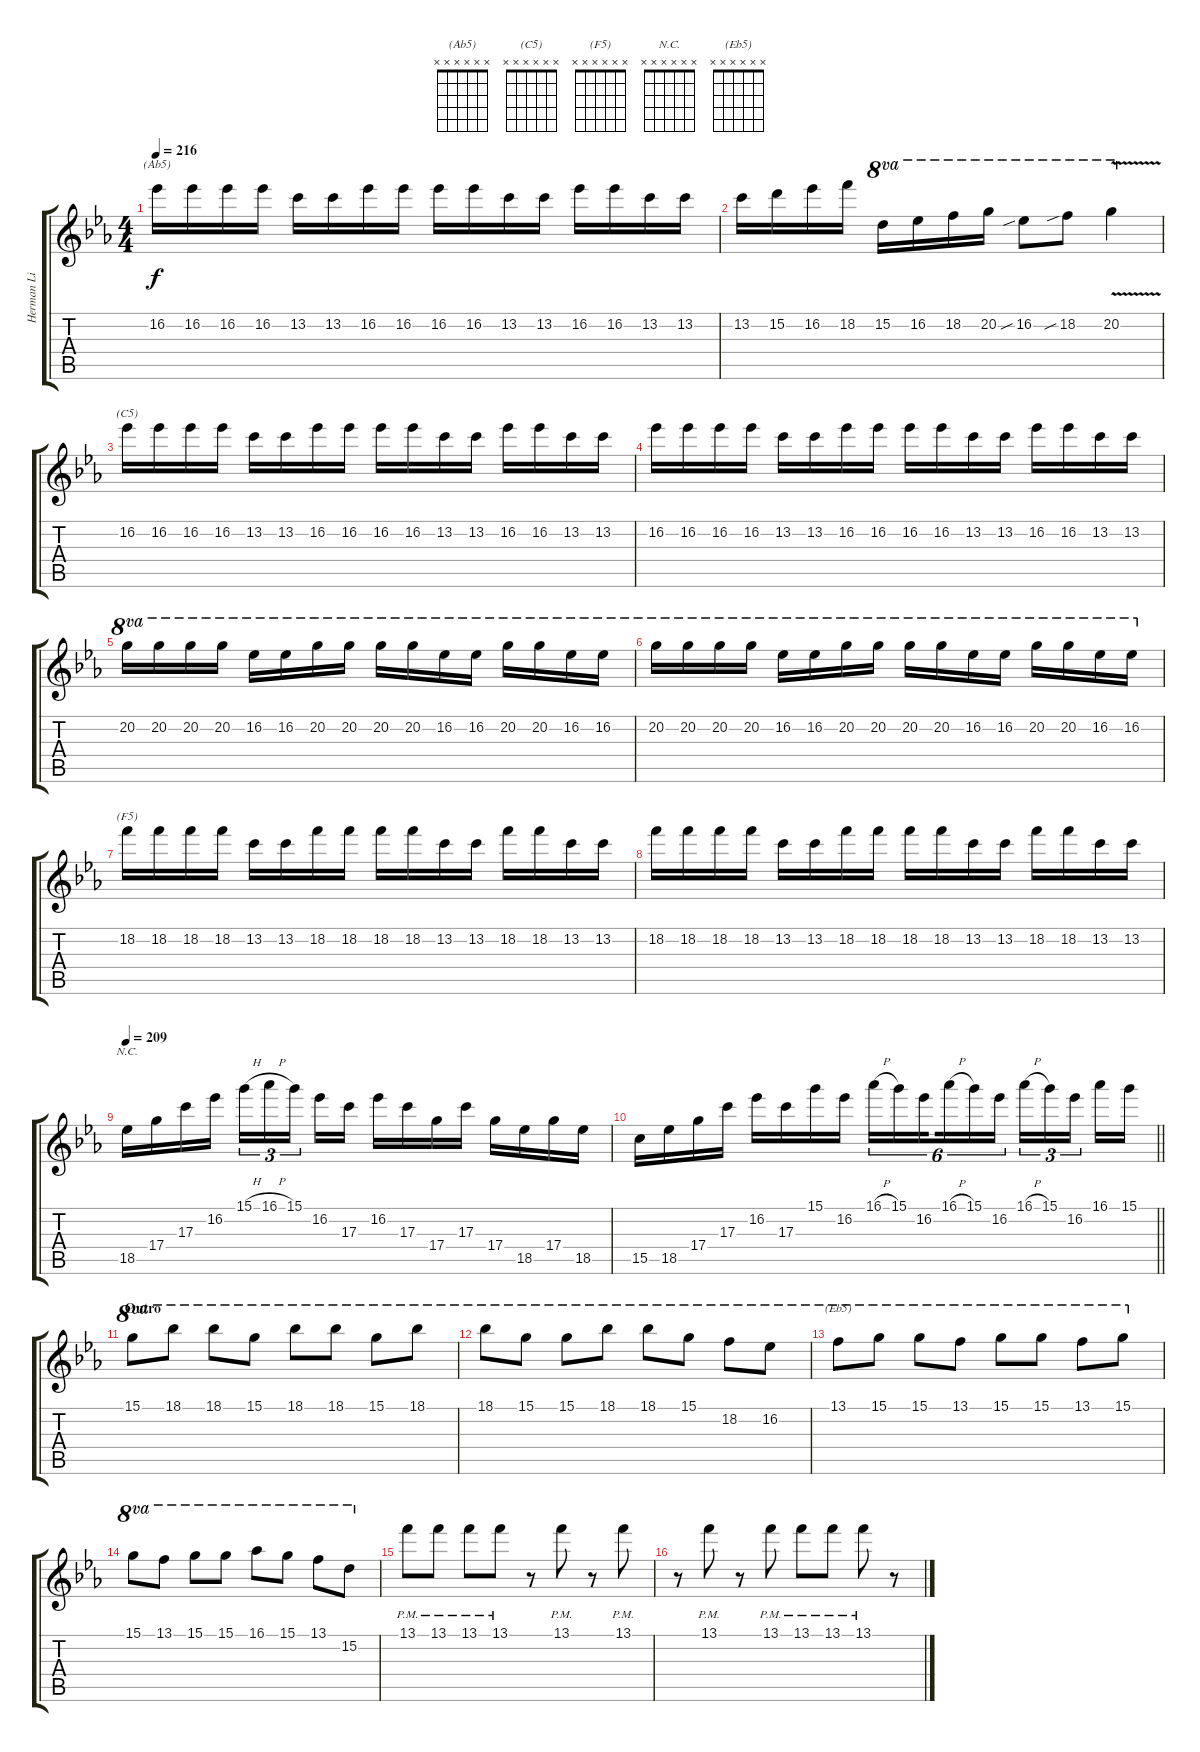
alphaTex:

\track ("Herman Li (Lead 1 and Rhythm)" "Herman Li ") {instrument distortionguitar}
\staff {score tabs}
\tuning (E4 B3 G3 D3 A2 E2) {hide}
\chord ("(Ab5)" x x x x x x)
\chord ("(C5)" x x x x x x)
\chord ("(F5)" x x x x x x)
\chord ("N.C." x x x x x x)
\chord ("(Eb5)" x x x x x x)
\ts (4 4)
\tempo 216
\clef g2
\ks eb
16.2.16{ch "(Ab5)" dy f} 16.2.16 16.2.16 16.2.16 13.2.16 13.2.16 16.2.16 16.2.16 16.2.16 16.2.16 13.2.16 13.2.16 16.2.16 16.2.16 13.2.16 13.2.16 |
13.2.16 15.2.16 16.2.16 18.2.16 15.2.16{ot 8va} 16.2.16{ot 8va} 18.2.16{ot 8va} 20.2.16{ot 8va} 16.2{sib}.8{ot 8va} 18.2{sib}.8{ot 8va} 20.2{v}.4{ot 8va} |
16.2.16{ch "(C5)"} 16.2.16 16.2.16 16.2.16 13.2.16 13.2.16 16.2.16 16.2.16 16.2.16 16.2.16 13.2.16 13.2.16 16.2.16 16.2.16 13.2.16 13.2.16 |
16.2.16 16.2.16 16.2.16 16.2.16 13.2.16 13.2.16 16.2.16 16.2.16 16.2.16 16.2.16 13.2.16 13.2.16 16.2.16 16.2.16 13.2.16 13.2.16 |
20.2.16{ot 8va} 20.2.16{ot 8va} 20.2.16{ot 8va} 20.2.16{ot 8va} 16.2.16{ot 8va} 16.2.16{ot 8va} 20.2.16{ot 8va} 20.2.16{ot 8va} 20.2.16{ot 8va} 20.2.16{ot 8va} 16.2.16{ot 8va} 16.2.16{ot 8va} 20.2.16{ot 8va} 20.2.16{ot 8va} 16.2.16{ot 8va} 16.2.16{ot 8va} |
20.2.16{ot 8va} 20.2.16{ot 8va} 20.2.16{ot 8va} 20.2.16{ot 8va} 16.2.16{ot 8va} 16.2.16{ot 8va} 20.2.16{ot 8va} 20.2.16{ot 8va} 20.2.16{ot 8va} 20.2.16{ot 8va} 16.2.16{ot 8va} 16.2.16{ot 8va} 20.2.16{ot 8va} 20.2.16{ot 8va} 16.2.16{ot 8va} 16.2.16{ot 8va} |
18.2.16{ch "(F5)"} 18.2.16 18.2.16 18.2.16 13.2.16 13.2.16 18.2.16 18.2.16 18.2.16 18.2.16 13.2.16 13.2.16 18.2.16 18.2.16 13.2.16 13.2.16 |
18.2.16 18.2.16 18.2.16 18.2.16 13.2.16 13.2.16 18.2.16 18.2.16 18.2.16 18.2.16 13.2.16 13.2.16 18.2.16 18.2.16 13.2.16 13.2.16 |
\tempo 209
18.5.16{ch "N.C."} 17.4.16 17.3.16 16.2.16 15.1{h}.16{tu (3 2)} 16.1{h}.16{tu (3 2)} 15.1.16{tu (3 2) beam splitsecondary} 16.2.16 17.3.16 16.2.16 17.3.16 17.4.16 17.3.16 17.4.16 18.5.16 17.4.16 18.5.16 |
\barLineRight lightlight
15.5.16 18.5.16 17.4.16 17.3.16 16.2.16 17.3.16 15.1.16 16.2.16 16.1{h}.16{tu (6 4)} 15.1.16{tu (6 4)} 16.2.16{tu (6 4) beam splitsecondary} 16.1{h}.16{tu (6 4)} 15.1.16{tu (6 4)} 16.2.16{tu (6 4)} 16.1{h}.16{tu (3 2)} 15.1.16{tu (3 2)} 16.2.16{tu (3 2) beam splitsecondary} 16.1.16 15.1.16 |
\section ("" "Outro")
15.1.8{ot 8va} 18.1.8{ot 8va} 18.1.8{ot 8va} 15.1.8{ot 8va} 18.1.8{ot 8va} 18.1.8{ot 8va} 15.1.8{ot 8va} 18.1.8{ot 8va} |
18.1.8{ot 8va} 15.1.8{ot 8va} 15.1.8{ot 8va} 18.1.8{ot 8va} 18.1.8{ot 8va} 15.1.8{ot 8va} 18.2.8{ot 8va} 16.2.8{ot 8va} |
13.1.8{ch "(Eb5)" ot 8va} 15.1.8{ot 8va} 15.1.8{ot 8va} 13.1.8{ot 8va} 15.1.8{ot 8va} 15.1.8{ot 8va} 13.1.8{ot 8va} 15.1.8{ot 8va} |
15.1.8{ot 8va} 13.1.8{ot 8va} 15.1.8{ot 8va} 15.1.8{ot 8va} 16.1.8{ot 8va} 15.1.8{ot 8va} 13.1.8{ot 8va} 15.2.8{ot 8va} |
13.1{pm}.8 13.1{pm}.8 13.1{pm}.8 13.1{pm}.8 r.8 13.1{pm}.8 r.8 13.1{pm}.8 |
r.8 13.1{pm}.8 r.8 13.1{pm}.8 13.1{pm}.8 13.1{pm}.8 13.1{pm}.8 r.8
